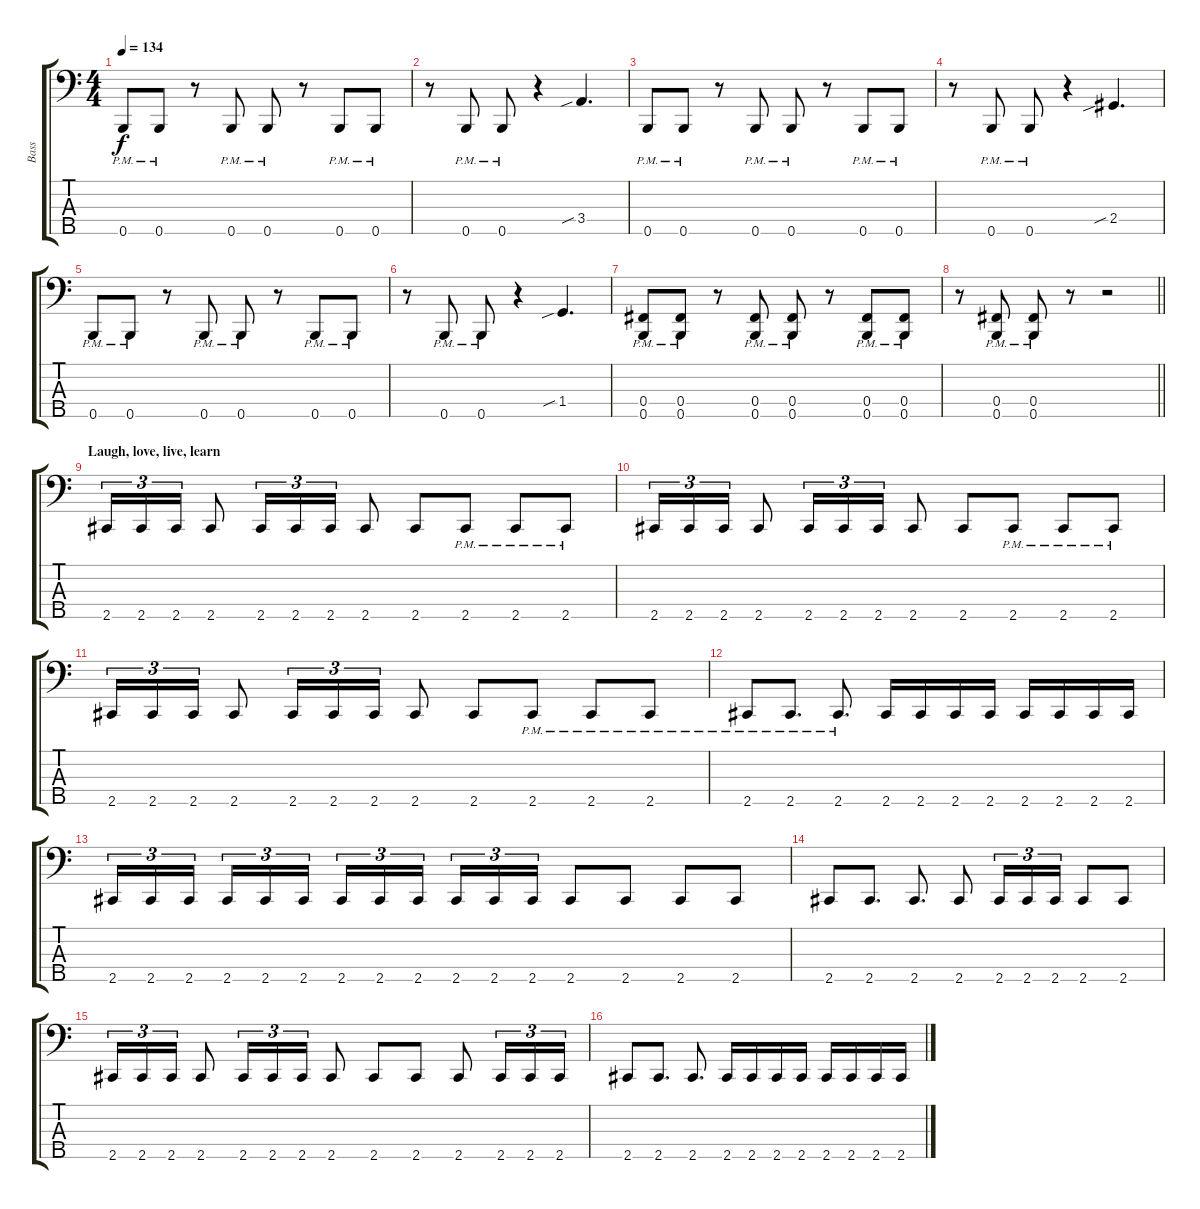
\track ("Bass" "Bass") {instrument electricbasspick}
\staff {score tabs}
\tuning (Gb2 E2 B1 Gb1 B0) {hide}
\ts (4 4)
\tempo 134
\clef f4
\ks c
0.5{pm}.8{dy f} 0.5{pm}.8 r.8 0.5{pm}.8 0.5{pm}.8 r.8 0.5{pm}.8 0.5{pm}.8 |
r.8 0.5{pm}.8 0.5{pm}.8 r.4 3.4{sib}.4{d} |
0.5{pm}.8 0.5{pm}.8 r.8 0.5{pm}.8 0.5{pm}.8 r.8 0.5{pm}.8 0.5{pm}.8 |
r.8 0.5{pm}.8 0.5{pm}.8 r.4 2.4{sib}.4{d} |
0.5{pm}.8 0.5{pm}.8 r.8 0.5{pm}.8 0.5{pm}.8 r.8 0.5{pm}.8 0.5{pm}.8 |
r.8 0.5{pm}.8 0.5{pm}.8 r.4 1.4{sib}.4{d} |
(0.4{pm} 0.5).8 (0.4{pm} 0.5).8 r.8 (0.4{pm} 0.5).8 (0.4{pm} 0.5).8 r.8 (0.4{pm} 0.5).8 (0.4{pm} 0.5).8 |
\barLineRight lightlight
r.8 (0.4{pm} 0.5).8 (0.4{pm} 0.5).8 r.8 r.2 |
\section ("" "Laugh, love, live, learn")
2.5.16{tu (3 2)} 2.5.16{tu (3 2)} 2.5.16{tu (3 2)} 2.5.8 2.5.16{tu (3 2)} 2.5.16{tu (3 2)} 2.5.16{tu (3 2)} 2.5.8 2.5.8 2.5{pm}.8 2.5{pm}.8 2.5{pm}.8 |
2.5.16{tu (3 2)} 2.5.16{tu (3 2)} 2.5.16{tu (3 2)} 2.5.8 2.5.16{tu (3 2)} 2.5.16{tu (3 2)} 2.5.16{tu (3 2)} 2.5.8 2.5.8 2.5{pm}.8 2.5{pm}.8 2.5{pm}.8 |
2.5.16{tu (3 2)} 2.5.16{tu (3 2)} 2.5.16{tu (3 2)} 2.5.8 2.5.16{tu (3 2)} 2.5.16{tu (3 2)} 2.5.16{tu (3 2)} 2.5.8 2.5.8 2.5{pm}.8 2.5{pm}.8 2.5{pm}.8 |
2.5{pm}.8 2.5{pm}.8{d} 2.5{pm}.8{d} 2.5.16 2.5.16 2.5.16 2.5.16 2.5.16 2.5.16 2.5.16 2.5.16 |
2.5.16{tu (3 2)} 2.5.16{tu (3 2)} 2.5.16{tu (3 2) beam splitsecondary} 2.5.16{tu (3 2)} 2.5.16{tu (3 2)} 2.5.16{tu (3 2)} 2.5.16{tu (3 2)} 2.5.16{tu (3 2)} 2.5.16{tu (3 2) beam splitsecondary} 2.5.16{tu (3 2)} 2.5.16{tu (3 2)} 2.5.16{tu (3 2)} 2.5.8 2.5.8 2.5.8 2.5.8 |
2.5.8 2.5.8{d} 2.5.8{d} 2.5.8 2.5.16{tu (3 2)} 2.5.16{tu (3 2)} 2.5.16{tu (3 2)} 2.5.8 2.5.8 |
2.5.16{tu (3 2)} 2.5.16{tu (3 2)} 2.5.16{tu (3 2)} 2.5.8 2.5.16{tu (3 2)} 2.5.16{tu (3 2)} 2.5.16{tu (3 2)} 2.5.8 2.5.8 2.5.8 2.5.8 2.5.16{tu (3 2)} 2.5.16{tu (3 2)} 2.5.16{tu (3 2)} |
2.5.8 2.5.8{d} 2.5.8{d} 2.5.16 2.5.16 2.5.16 2.5.16 2.5.16 2.5.16 2.5.16 2.5.16
